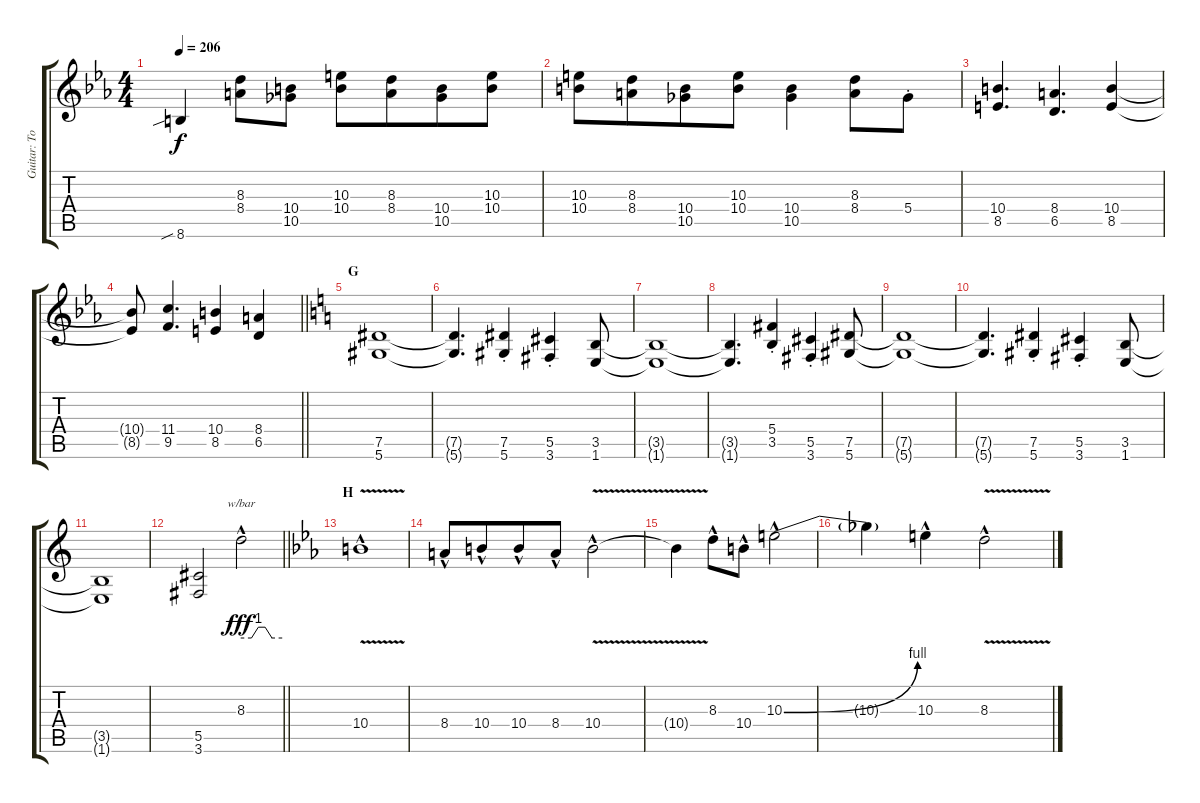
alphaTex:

\track ("Guitar: Tony" "Guitar: To") {instrument overdrivenguitar}
\staff {score tabs}
\tuning (Eb4 Bb3 Gb3 Db3 Ab2 Eb2) {hide}
\ts (4 4)
\tempo 206
\clef g2
\ks eb
8.6{sib}.4{dy f} (8.3 8.4).8 (10.4 10.5).8 (10.3 10.4).8 (8.3 8.4).8{beam merge} (10.4 10.5).8 (10.3 10.4).8 |
(10.3 10.4).8 (8.3 8.4).8{beam merge} (10.4 10.5).8 (10.3 10.4).8{beam merge} (10.4 10.5).4{beam merge} (8.3 8.4).8 5.4{st}.8 |
(10.4 8.5).4{d} (8.4 6.5).4{d} (10.4 8.5).4 |
\barLineRight lightlight
(10.4{t} 8.5{t}).8 (11.4 9.5).4{d} (10.4 8.5).4 (8.4 6.5).4 |
\section ("" "G")
\ks c
(7.5 5.6).1 |
(7.5{t} 5.6{t}).4{d} (7.5{st} 5.6{st}).4 (5.5{st} 3.6{st}).4 (3.5 1.6).8 |
(3.5{t} 1.6{t}).1 |
(3.5{t} 1.6{t}).4{d} (5.4{st} 3.5{st}).4 (5.5{st} 3.6{st}).4 (7.5 5.6).8 |
(7.5{t} 5.6{t}).1 |
(7.5{t} 5.6{t}).4{d} (7.5{st} 5.6{st}).4 (5.5{st} 3.6{st}).4 (3.5 1.6).8 |
(3.5{t} 1.6{t}).1 |
\barLineRight lightlight
(5.5 3.6).2 8.3{hac}.2{tbe (custom default 0 0 15 0 25 4 35 4 45 0 60 0) dy fff} |
\section ("" "H")
\ks eb
10.4{v hac}.1 |
8.4{hac}.8 10.4{hac}.8{beam merge} 10.4{hac}.8 8.4{hac}.8 10.4{v hac}.2 |
10.4{t}.4 8.3{hac}.8 10.4{hac}.8 10.3{be (bend 0 0 60 4) hac}.2 |
10.3{t}.4 10.3{hac}.4 8.3{v hac}.2
